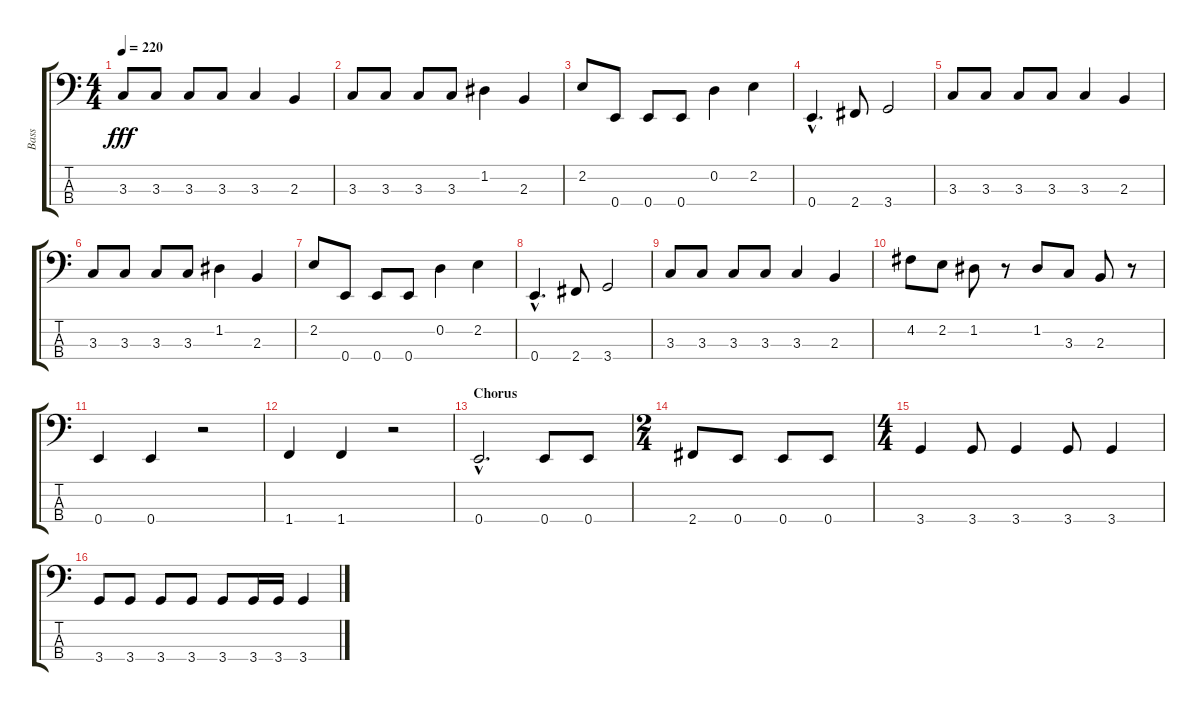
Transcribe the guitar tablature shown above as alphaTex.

\track ("Bass" "Bass") {instrument electricbassfinger}
\staff {score tabs}
\tuning (G2 D2 A1 E1) {hide}
\ts (4 4)
\tempo 220
\clef f4
\ks c
3.3.8{dy fff} 3.3.8 3.3.8 3.3.8 3.3.4 2.3.4 |
3.3.8 3.3.8 3.3.8 3.3.8 1.2.4 2.3.4 |
2.2.8 0.4.8 0.4.8 0.4.8 0.2.4 2.2.4 |
0.4{hac}.4{d} 2.4.8 3.4.2 |
3.3.8 3.3.8 3.3.8 3.3.8 3.3.4 2.3.4 |
3.3.8 3.3.8 3.3.8 3.3.8 1.2.4 2.3.4 |
2.2.8 0.4.8 0.4.8 0.4.8 0.2.4 2.2.4 |
0.4{hac}.4{d} 2.4.8 3.4.2 |
3.3.8 3.3.8 3.3.8 3.3.8 3.3.4 2.3.4 |
4.2.8 2.2.8 1.2.8 r.8 1.2.8 3.3.8 2.3.8 r.8 |
0.4.4 0.4.4 r.2 |
1.4.4 1.4.4 r.2 |
\section ("" "Chorus")
0.4{hac}.2{d} 0.4.8 0.4.8 |
\ts (2 4)
2.4.8 0.4.8 0.4.8 0.4.8 |
\ts (4 4)
3.4.4 3.4.8 3.4.4 3.4.8 3.4.4 |
3.4.8 3.4.8 3.4.8 3.4.8 3.4.8 3.4.16 3.4.16 3.4.4
